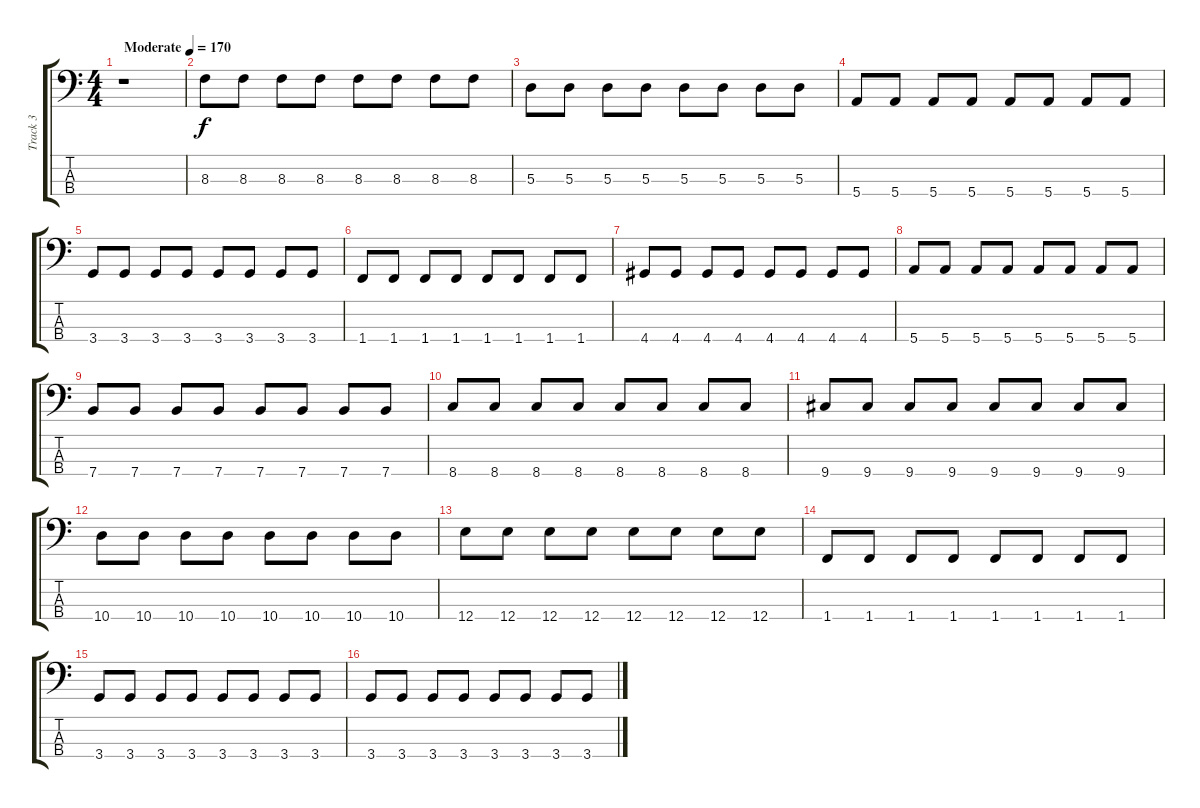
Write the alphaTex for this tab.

\track ("Track 3" "Track 3") {instrument electricbassfinger}
\staff {score tabs}
\tuning (G2 D2 A1 E1) {hide}
\ts (4 4)
\tempo (170 "Moderate")
\clef f4
\ks c
r.1{dy f instrument electricbassfinger} |
8.3.8 8.3.8 8.3.8 8.3.8 8.3.8 8.3.8 8.3.8 8.3.8 |
5.3.8 5.3.8 5.3.8 5.3.8 5.3.8 5.3.8 5.3.8 5.3.8 |
5.4.8 5.4.8 5.4.8 5.4.8 5.4.8 5.4.8 5.4.8 5.4.8 |
3.4.8 3.4.8 3.4.8 3.4.8 3.4.8 3.4.8 3.4.8 3.4.8 |
1.4.8 1.4.8 1.4.8 1.4.8 1.4.8 1.4.8 1.4.8 1.4.8 |
4.4.8 4.4.8 4.4.8 4.4.8 4.4.8 4.4.8 4.4.8 4.4.8 |
5.4.8 5.4.8 5.4.8 5.4.8 5.4.8 5.4.8 5.4.8 5.4.8 |
7.4.8 7.4.8 7.4.8 7.4.8 7.4.8 7.4.8 7.4.8 7.4.8 |
8.4.8 8.4.8 8.4.8 8.4.8 8.4.8 8.4.8 8.4.8 8.4.8 |
9.4.8 9.4.8 9.4.8 9.4.8 9.4.8 9.4.8 9.4.8 9.4.8 |
10.4.8 10.4.8 10.4.8 10.4.8 10.4.8 10.4.8 10.4.8 10.4.8 |
12.4.8 12.4.8 12.4.8 12.4.8 12.4.8 12.4.8 12.4.8 12.4.8 |
1.4.8 1.4.8 1.4.8 1.4.8 1.4.8 1.4.8 1.4.8 1.4.8 |
3.4.8 3.4.8 3.4.8 3.4.8 3.4.8 3.4.8 3.4.8 3.4.8 |
3.4.8 3.4.8 3.4.8 3.4.8 3.4.8 3.4.8 3.4.8 3.4.8
